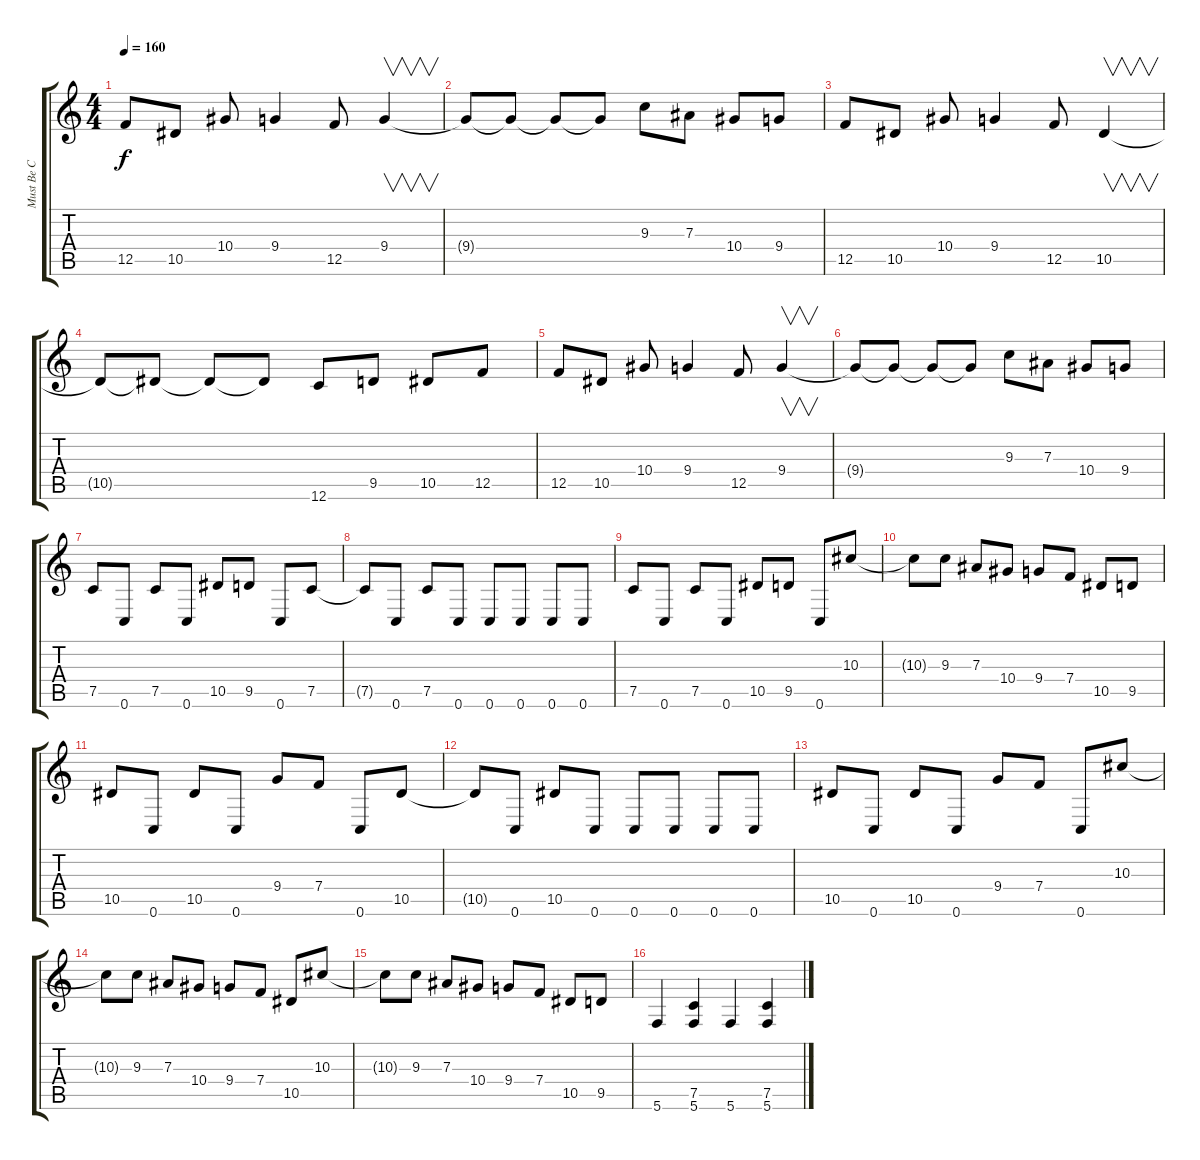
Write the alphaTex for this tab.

\track ("Must Be C Tuned" "Must Be C ") {instrument distortionguitar}
\staff {score tabs}
\tuning (C4 G3 Eb3 Bb2 F2 C2) {hide}
\ts (4 4)
\tempo 160
\clef g2
\ks c
12.5.8{dy f} 10.5.8 10.4.8 9.4.4 12.5.8 9.4.4{v} |
9.4{t}.8 9.4{t}.8 9.4{t}.8 9.4{t}.8 9.3.8 7.3.8 10.4.8 9.4.8 |
12.5.8 10.5.8 10.4.8 9.4.4 12.5.8 10.5.4{v} |
10.5{t}.8 10.5{t}.8 10.5{t}.8 10.5{t}.8 12.6.8 9.5.8 10.5.8 12.5.8 |
12.5.8 10.5.8 10.4.8 9.4.4 12.5.8 9.4.4{v} |
9.4{t}.8 9.4{t}.8 9.4{t}.8 9.4{t}.8 9.3.8 7.3.8 10.4.8 9.4.8 |
7.5.8 0.6.8 7.5.8 0.6.8 10.5.8 9.5.8 0.6.8 7.5.8 |
7.5{t}.8 0.6.8 7.5.8 0.6.8 0.6.8 0.6.8 0.6.8 0.6.8 |
7.5.8 0.6.8 7.5.8 0.6.8 10.5.8 9.5.8 0.6.8 10.3.8 |
10.3{t}.8 9.3.8 7.3.8 10.4.8 9.4.8 7.4.8 10.5.8 9.5.8 |
10.5.8 0.6.8 10.5.8 0.6.8 9.4.8 7.4.8 0.6.8 10.5.8 |
10.5{t}.8 0.6.8 10.5.8 0.6.8 0.6.8 0.6.8 0.6.8 0.6.8 |
10.5.8 0.6.8 10.5.8 0.6.8 9.4.8 7.4.8 0.6.8 10.3.8 |
10.3{t}.8 9.3.8 7.3.8 10.4.8 9.4.8 7.4.8 10.5.8 10.3.8 |
10.3{t}.8 9.3.8 7.3.8 10.4.8 9.4.8 7.4.8 10.5.8 9.5.8 |
5.6.4 (7.5 5.6).4 5.6.4 (7.5 5.6).4
